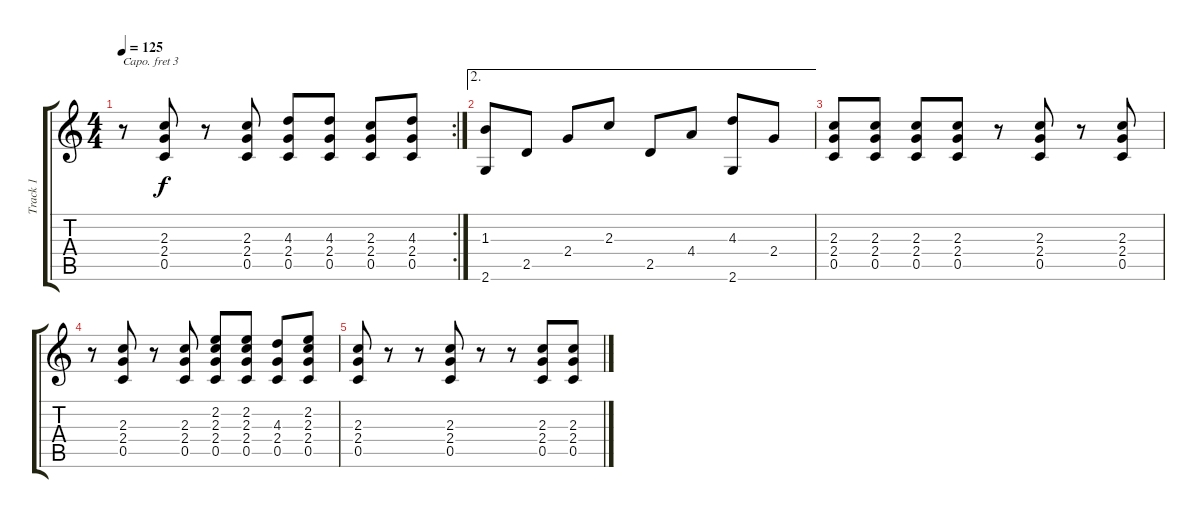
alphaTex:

\track ("Track 1" "Track 1") {instrument acousticguitarsteel}
\staff {score tabs}
\capo 3
\tuning (E4 B3 G3 D3 A2 D2) {hide}
\rc 2
\ts (4 4)
\tempo 125
\clef g2
\ks c
r.8{dy f} (2.3 2.4 0.5).8 r.8 (2.3 2.4 0.5).8 (4.3 2.4 0.5).8 (4.3 2.4 0.5).8 (2.3 2.4 0.5).8 (4.3 2.4 0.5).8 |
\ae 2
(1.3 2.6).8 2.5.8 2.4.8 2.3.8 2.5.8 4.4.8 (4.3 2.6).8 2.4.8 |
(2.3 2.4 0.5).8 (2.3 2.4 0.5).8 (2.3 2.4 0.5).8 (2.3 2.4 0.5).8 r.8 (2.3 2.4 0.5).8 r.8 (2.3 2.4 0.5).8 |
r.8 (2.3 2.4 0.5).8 r.8 (2.3 2.4 0.5).8 (2.2 2.3 2.4 0.5).8 (2.2 2.3 2.4 0.5).8 (4.3 2.4 0.5).8 (2.2 2.3 2.4 0.5).8 |
(2.3 2.4 0.5).8 r.8 r.8 (2.3 2.4 0.5).8 r.8 r.8 (2.3 2.4 0.5).8 (2.3 2.4 0.5).8
